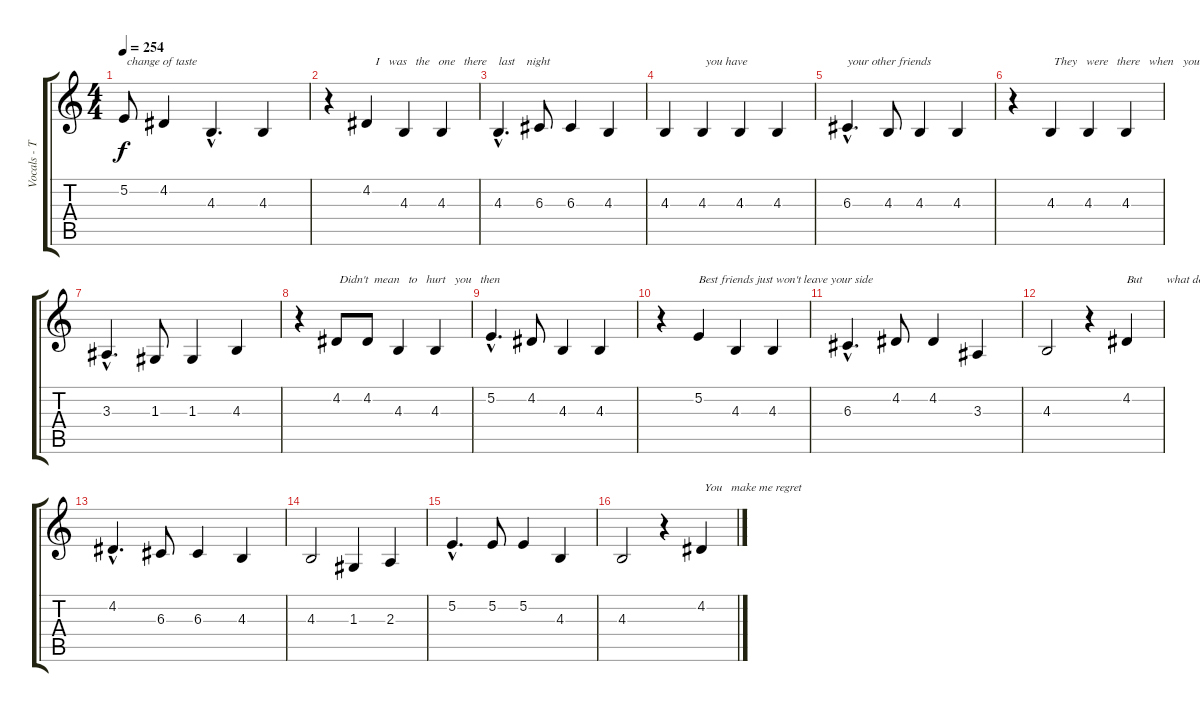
\track ("Vocals - Tom " "Vocals - T") {instrument tenorsax}
\staff {score tabs}
\tuning (E4 B3 G3 D3 A2 E2) {hide}
\ts (4 4)
\tempo 254
\clef g2
\ks c
5.2.8{txt " change of taste" dy f} 4.2.4 4.3{hac}.4{d} 4.3.4 |
r.4 4.2.4{txt "   I   was   the   one   there    last    night"} 4.3.4 4.3.4 |
4.3{hac}.4{d} 6.3.8 6.3.4 4.3.4 |
4.3.4 4.3.4{txt " you have "} 4.3.4 4.3.4 |
6.3{hac}.4{d txt "your other friends"} 4.3.8 4.3.4 4.3.4 |
r.4 4.3.4{txt " They   were   there   when   you   cried"} 4.3.4 4.3.4 |
3.3{hac}.4{d} 1.3.8 1.3.4 4.3.4 |
r.4 4.2.8{txt " Didn't  mean   to   hurt   you   then"} 4.2.8 4.3.4 4.3.4 |
5.2{hac}.4{d} 4.2.8 4.3.4 4.3.4 |
r.4 5.2.4{txt "Best friends just won't leave your side"} 4.3.4 4.3.4 |
6.3{hac}.4{d} 4.2.8 4.2.4 3.3.4 |
4.3.2 r.4 4.2.4{txt "But        what do I get cause I just seem to lose"} |
4.2{hac}.4{d} 6.3.8 6.3.4 4.3.4 |
4.3.2 1.3.4 2.3.4 |
5.2{hac}.4{d} 5.2.8 5.2.4 4.3.4 |
4.3.2 r.4 4.2.4{txt " You   make me regret "}
